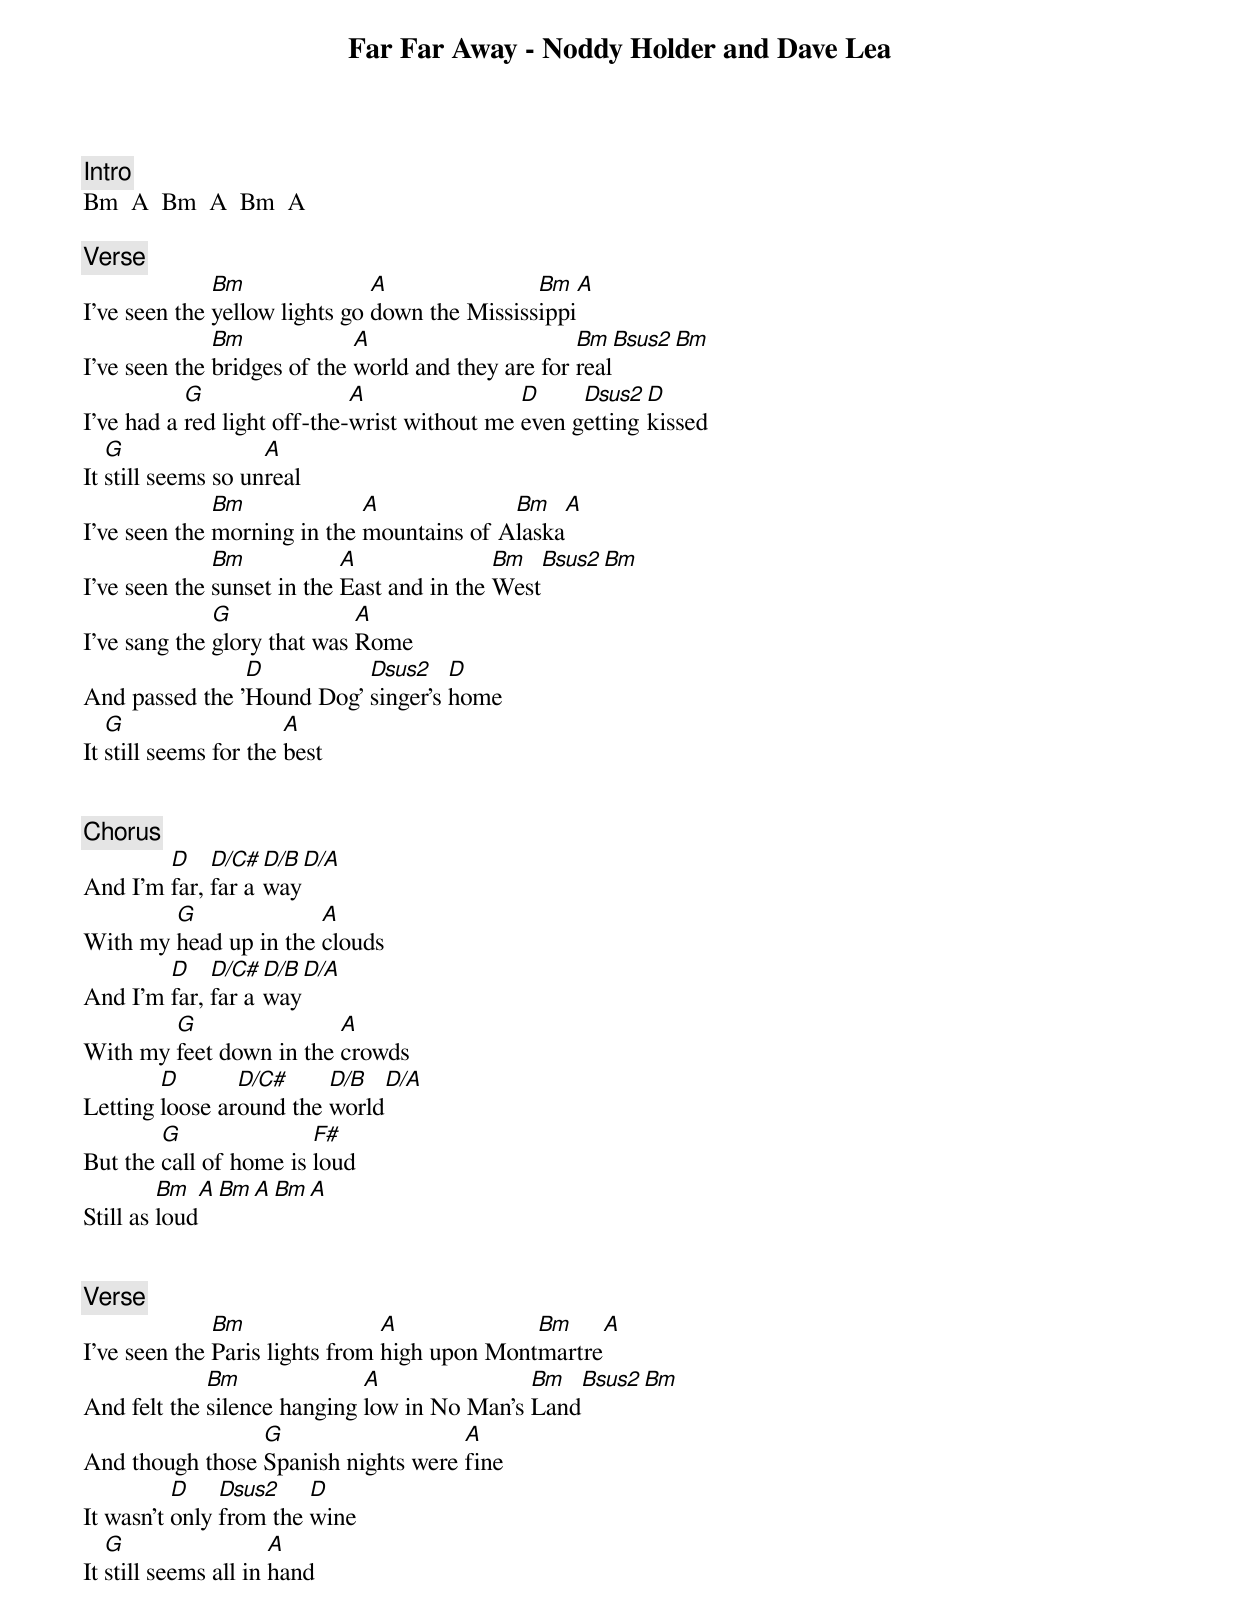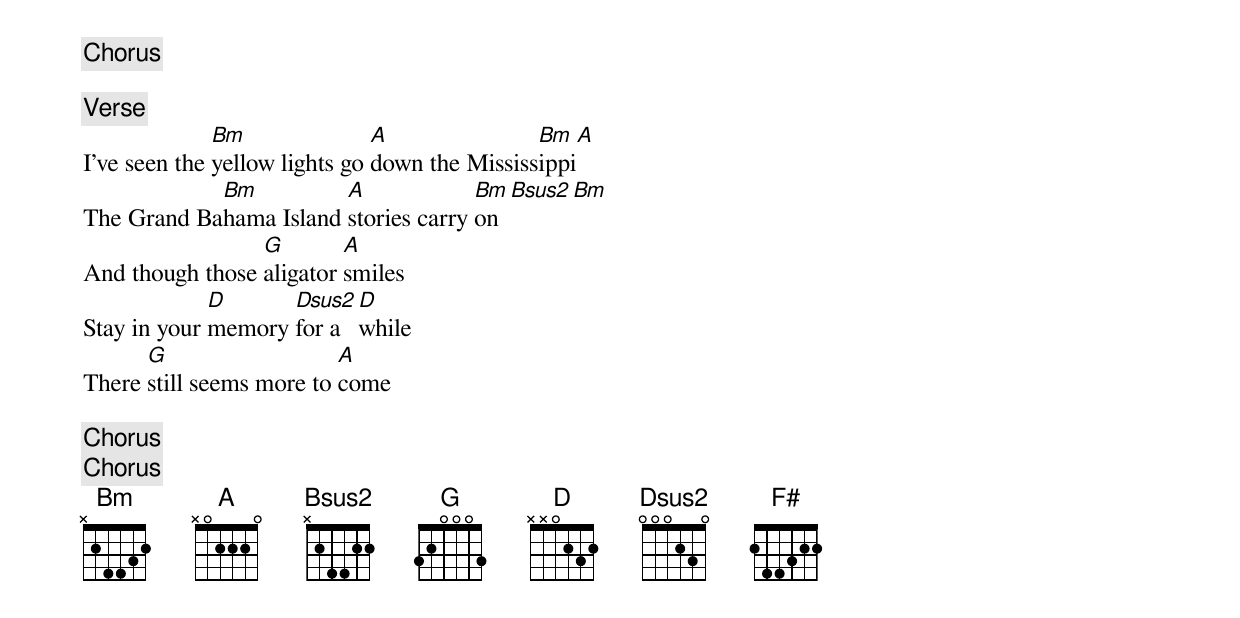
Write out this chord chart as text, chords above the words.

Far Far Away - Noddy Holder and Dave Lea

[Intro]
Bm  A  Bm  A  Bm  A

[Verse]
              Bm               A               Bm     A
I've seen the yellow lights go down the Mississippi
              Bm             A                      Bm   Bsus2 Bm
I've seen the bridges of the world and they are for real
           G                 A                D     Dsus2  D
I've had a red light off-the-wrist without me even getting kissed
   G                A
It still seems so unreal
              Bm             A             Bm     A
I've seen the morning in the mountains of Alaska
              Bm            A               Bm   Bsus2 Bm
I've seen the sunset in the East and in the West
              G              A
I've sang the glory that was Rome
                D          Dsus2    D
And passed the 'Hound Dog' singer's home
   G                   A
It still seems for the best


[Chorus]
        D    D/C# D/B  D/A
And I'm far, far away
        G              A
With my head up in the clouds
        D    D/C# D/B  D/A
And I'm far, far away
        G                A
With my feet down in the crowds
        D       D/C#     D/B  D/A
Letting loose around the world
        G               F#
But the call of home is loud
         Bm    A  Bm   A   Bm   A
Still as loud


[Verse]
              Bm                A             Bm      A
I've seen the Paris lights from high upon Montmartre
             Bm              A               Bm    Bsus2 Bm
And felt the silence hanging low in No Man's Land
                 G                   A
And though those Spanish nights were fine
          D    Dsus2    D
It wasn't only from the wine
   G                  A
It still seems all in hand


[Chorus]

[Verse]
              Bm               A               Bm     A
I've seen the yellow lights go down the Mississippi
            Bm          A             Bm   Bsus2 Bm
The Grand Bahama Island stories carry on
                 G        A
And though those aligator smiles
             D      Dsus2 D
Stay in your memory for a while
      G                   A
There still seems more to come

[Chorus]
[Chorus]
